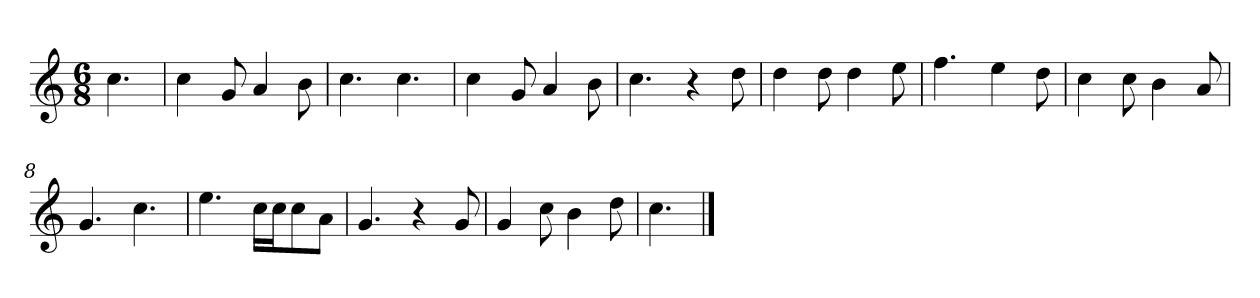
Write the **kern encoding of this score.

**kern
*part1
*staff1
*k[]
*M6/8
*MM120
=
4.cc
=1
4cc
8g
4a
8b
=2
4.cc
4.cc
=3
4cc
8g
4a
8b
=4
4.cc
4r
8dd
=5
4dd
8dd
4dd
8ee
=6
4.ff
4ee
8dd
=7
4cc
8cc
4b
8a
=8
4.g
4.cc
=9
4.ee
16ccLL
16ccJ
8cc
8aJ
=10
4.g
4r
8g
=11
4g
8cc
4b
8dd
=12
4.cc
==
*-
